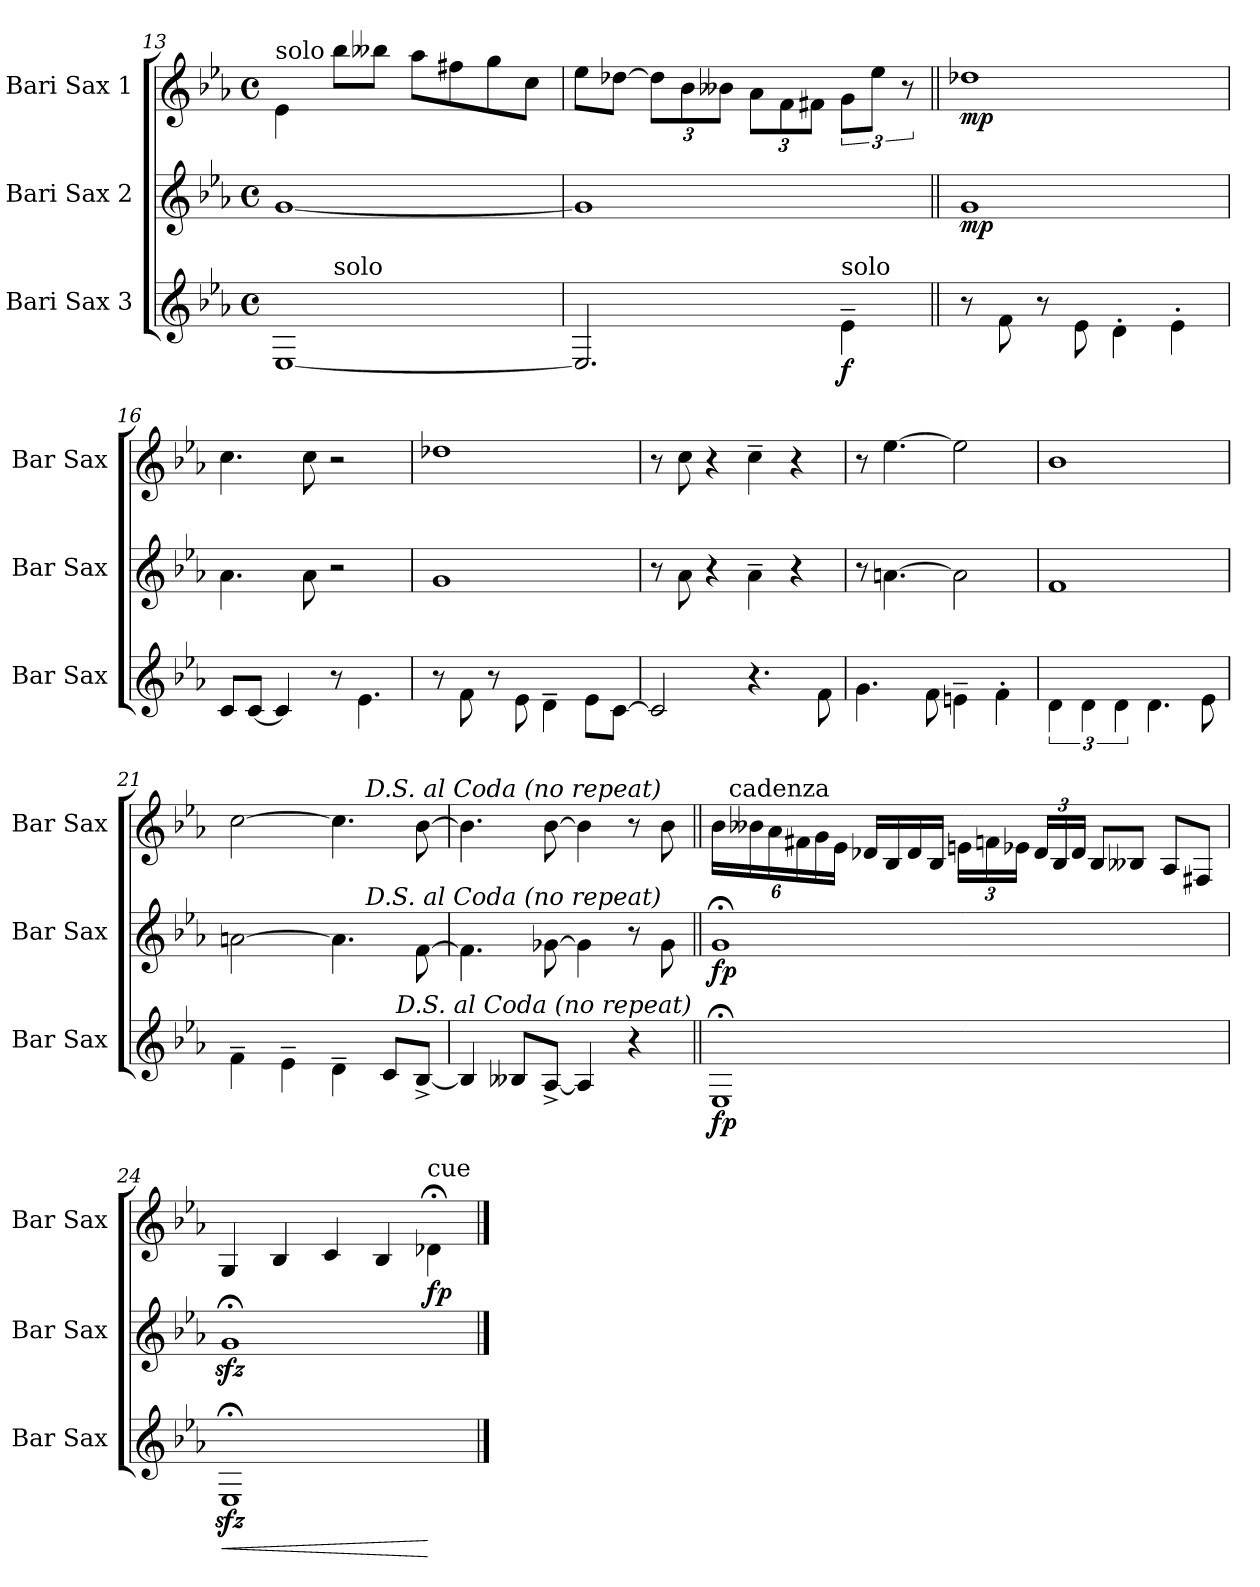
**kern	**dynam	**kern	**dynam	**kern	**dynam
*part3	*part3	*part2	*part2	*part1	*part1
*staff3	*staff3	*staff2	*staff2	*staff1	*staff1
*I"Bari Sax 3	*	*I"Bari Sax 2	*	*I"Bari Sax 1	*
*I'Bar Sax	*	*I'Bar Sax	*	*I'Bar Sax	*
!!LO:LB:g=z
*clefG2	*	*clefG2	*	*clefG2	*
*ITrd12c21	*	*ITrd12c21	*	*ITrd12c21	*
*k[b-e-a-]	*	*k[b-e-a-]	*	*k[b-e-a-]	*
*E-:	*	*E-:	*	*E-:	*
*M4/4	*	*M4/4	*	*M4/4	*
*met(c)	*	*met(c)	*	*met(c)	*
=13	=13	=13	=13	=13	=13
!	!	!	!	!LO:TX:a:t=solo	!
*^	*	*	*	*	*
[1EE-	4ryy	.	[1G	.	4E-\	.
!	!LO:TX:a:t=solo	!	!	!	!	!
.	2.ryy	.	.	.	8b-\L	.
.	.	.	.	.	8b--X\J	.
.	.	.	.	.	8a-\L	.
.	.	.	.	.	8f#X\	.
.	.	.	.	.	8g\	.
.	.	.	.	.	8c\J	.
*v	*v	*	*	*	*	*
=14	=14	=14	=14	=14	=14
2.EE-/]	.	1G]	.	8e-\L	.
.	.	.	.	[8d-X\J	.
.	.	.	.	12d-\L]	.
.	.	.	.	12B-\	.
.	.	.	.	12B--X\J	.
.	.	.	.	12A-\L	.
.	.	.	.	12F\	.
.	.	.	.	12F#X\J	.
!LO:TX:a:t=solo	!	!	!	!	!
!	!LO:DY:b	!	!	!	!
4E-~>\	f	.	.	12G\L	.
.	.	.	.	12e-\J	.
.	.	.	.	12r	.
=15||	=15||	=15||	=15||	=15||	=15||
!	!	!	!LO:DY:b	!	!LO:DY:b
8r	.	1G	mp	1d-X	mp
8F\	.	.	.	.	.
8r	.	.	.	.	.
8E-\	.	.	.	.	.
4D'>\	.	.	.	.	.
4E-'>\	.	.	.	.	.
=16	=16	=16	=16	=16	=16
8C/L	.	4.A-\	.	4.c\	.
[8C/J	.	.	.	.	.
4C/]	.	.	.	.	.
.	.	8A-\	.	8c\	.
8r	.	2r	.	2r	.
4.E-\	.	.	.	.	.
!!LO:PB:g=z
=17	=17	=17	=17	=17	=17
8r	.	1G	.	1d-X	.
8F\	.	.	.	.	.
8r	.	.	.	.	.
8E-\	.	.	.	.	.
4D~>\	.	.	.	.	.
8E-\L	.	.	.	.	.
[8C\J	.	.	.	.	.
=18	=18	=18	=18	=18	=18
2C/]	.	8r	.	8r	.
.	.	8A-\	.	8c\	.
.	.	4r	.	4r	.
4.r	.	4A-~>\	.	4c~>\	.
.	.	4r	.	4r	.
8F\	.	.	.	.	.
=19	=19	=19	=19	=19	=19
4.G\	.	8r	.	8r	.
.	.	[4.An\	.	[4.e-\	.
8F\	.	.	.	.	.
4En~>\	.	2A\]	.	2e-\]	.
4F'>\	.	.	.	.	.
=20	=20	=20	=20	=20	=20
6D\	.	1F	.	1B-	.
6D\	.	.	.	.	.
6D\	.	.	.	.	.
4.D\	.	.	.	.	.
8E-\	.	.	.	.	.
=21	=21	=21	=21	=21	=21
4F~>\	.	[2An\	.	[2c\	.
4E-~>\	.	.	.	.	.
4D~>\	.	4.A\]	.	4.c\]	.
8C/L	.	.	.	.	.
[8BB-^</J	.	[8F\	.	[8B-\	.
=22	=22	=22	=22	=22	=22
4BB-/]	.	4.F\]	.	4.B-\]	.
8BB--X/L	.	.	.	.	.
[8AA-^</J	.	[8G-X\	.	[8B-\	.
4AA-/]	.	4G-\]	.	4B-\]	.
4r	.	8r	.	8r	.
!	!	!	!	!LO:TX:a:i:rj:t=D.S. al Coda (no repeat)	!
!	!	!LO:TX:a:i:rj:t=D.S. al Coda (no repeat)	!	!	!
.	.	8G-\	.	8B-\	.
!LO:TX:a:i:rj:t=D.S. al Coda (no repeat)	!	!	!	!	!
!!LO:LB:g=z
=23||	=23||	=23||	=23||	=23||	=23||
!	!LO:DY:b	!	!LO:DY:b	!	!
1EE-;<Z	fp	1G;<Z	fp	24B-Z\LL	.
!	!	!	!	!LO:TX:a:t=cadenza	!
.	.	.	.	24B--X\	.
.	.	.	.	24A-\	.
.	.	.	.	24F#X\	.
.	.	.	.	24G\	.
.	.	.	.	24E-\JJ	.
.	.	.	.	16D-X/LL	.
.	.	.	.	16BB-/	.
.	.	.	.	16D-/	.
.	.	.	.	16BB-/JJ	.
.	.	.	.	24En\LL	.
.	.	.	.	24Fn\	.
.	.	.	.	24E-X\JJ	.
.	.	.	.	24D-/LL	.
.	.	.	.	24BB-/	.
.	.	.	.	24D-/JJ	.
.	.	.	.	8BB-/L	.
.	.	.	.	8BB--X/J	.
4ryy	.	4ryy	.	8AA-/L	.
.	.	.	.	8FF#X/J	.
=24	=24	=24	=24	=24	=24
!	!LO:HP:b	!	!	!	!
1EE-zz<;<	<	1Gzz<;<	.	4GG/	.
.	.	.	.	4BB-/	.
.	.	.	.	4C/	.
.	.	.	.	4BB-/	.
!	!	!	!	!LO:TX:a:t=cue	!
!	!	!	!	!	!LO:DY:b
4ryy	[	4ryy	.	4D-X;<\	fp
==	==	==	==	==	==
*-	*-	*-	*-	*-	*-
